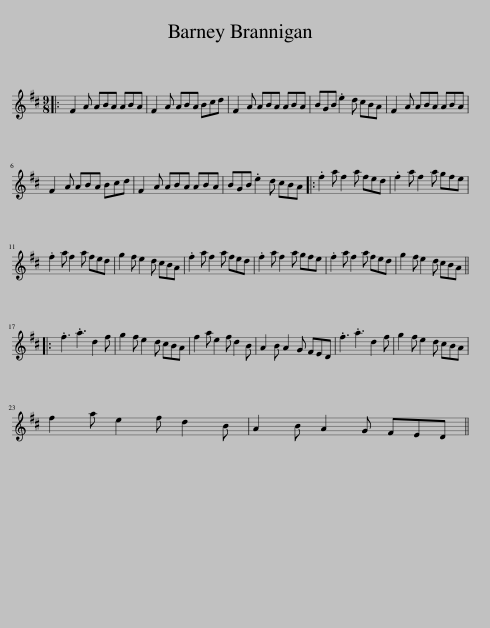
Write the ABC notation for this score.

X:1
L:1/8
M:9/8
I:linebreak $
K:D
V:1 treble
V:1
|: F2 A ABA ABA | F2 A ABA Bcd | F2 A ABA ABA | BGB .e2 d cBA | F2 A ABA ABA |$ %5
 F2 A ABA Bcd | F2 A ABA ABA | BGB .e2 d cBA |: .f2 a f2 a fed | .f2 a f2 a gfe |$ %10
 .f2 a f2 a fed | g2 f e2 d cBA | .f2 a f2 a fed | .f2 a f2 a gfe | .f2 a f2 a fed | %15
 g2 f e2 d cBA |:$ .f3 .a3 d2 f | g2 f e2 d cBA | f2 a e2 f d2 B | A2 B A2 G FED | %20
 .f3 .a3 d2 f | g2 f e2 d cBA |$ f2 a e2 f d2 B | A2 B A2 G FED || %24
